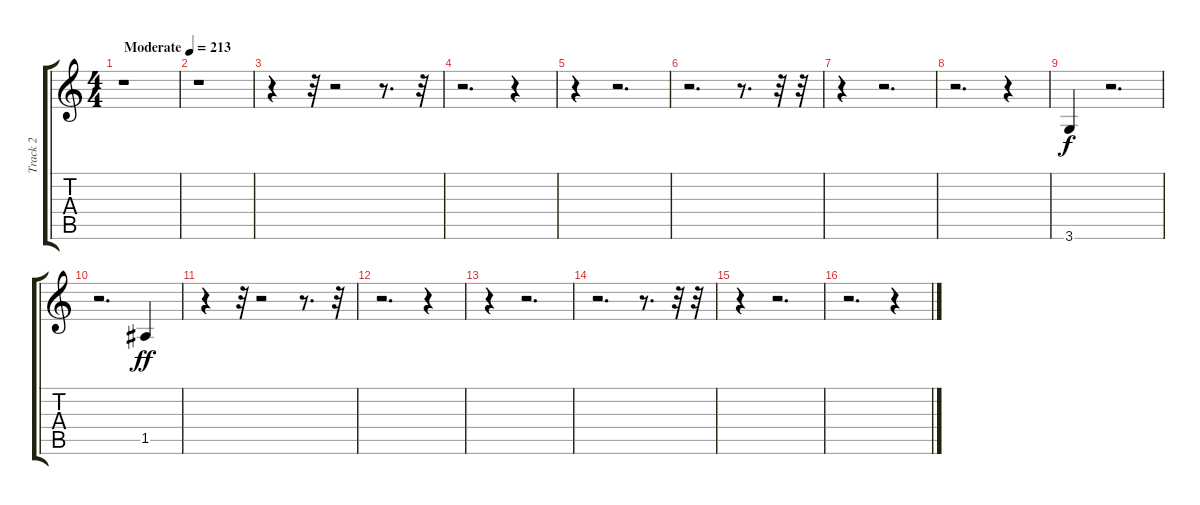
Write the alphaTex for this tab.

\track ("Track 2" "Track 2") {instrument electricbassfinger}
\staff {score tabs}
\tuning (E4 B3 G3 D3 A2 E2) {hide}
\ts (4 4)
\tempo (213 "Moderate")
\clef g2
\ks c
r.1{dy f instrument electricbassfinger} |
r.1 |
r.4 r.32 r.2 r.8{d} r.32 |
r.2{d} r.4 |
r.4 r.2{d} |
r.2{d} r.8{d} r.32 r.32 |
r.4 r.2{d} |
r.2{d} r.4 |
3.6.4 r.2{d} |
r.2{d} 1.5.4{dy ff} |
r.4 r.32 r.2 r.8{d} r.32 |
r.2{d} r.4 |
r.4 r.2{d} |
r.2{d} r.8{d} r.32 r.32 |
r.4 r.2{d} |
r.2{d} r.4
